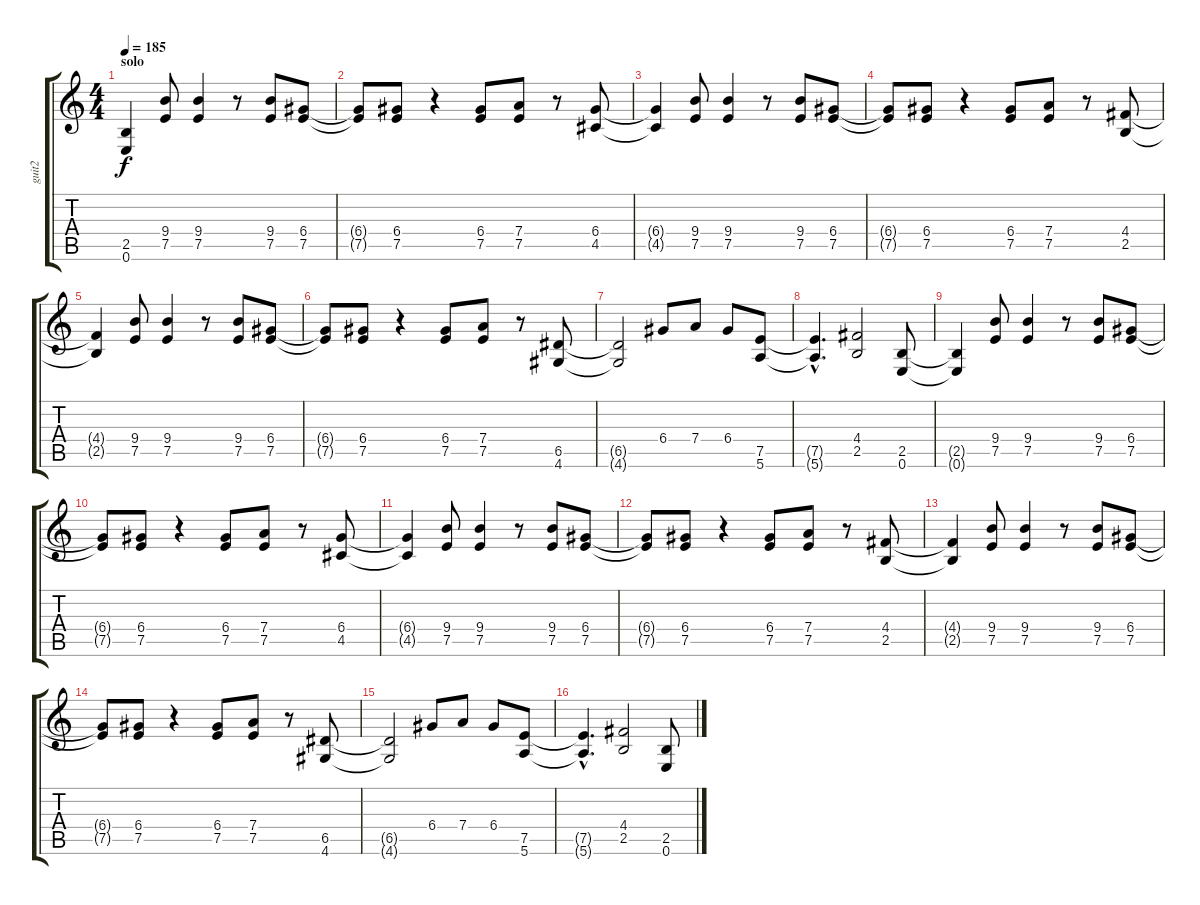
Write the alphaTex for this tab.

\track ("guit2" "guit2") {instrument distortionguitar}
\staff {score tabs}
\tuning (E4 B3 G3 D3 A2 E2) {hide}
\ts (4 4)
\section ("" "solo")
\tempo 185
\clef g2
\ks c
(2.5{t} 0.6{t}).4{dy f} (9.4 7.5).8 (9.4 7.5).4 r.8 (9.4 7.5).8 (6.4 7.5).8 |
(6.4{t} 7.5{t}).8 (6.4 7.5).8 r.4 (6.4 7.5).8 (7.4 7.5).8 r.8 (6.4 4.5).8 |
(6.4{t} 4.5{t}).4 (9.4 7.5).8 (9.4 7.5).4 r.8 (9.4 7.5).8 (6.4 7.5).8 |
(6.4{t} 7.5{t}).8 (6.4 7.5).8 r.4 (6.4 7.5).8 (7.4 7.5).8 r.8 (4.4 2.5).8 |
(4.4{t} 2.5{t}).4 (9.4 7.5).8 (9.4 7.5).4 r.8 (9.4 7.5).8 (6.4 7.5).8 |
(6.4{t} 7.5{t}).8 (6.4 7.5).8 r.4 (6.4 7.5).8 (7.4 7.5).8 r.8 (6.5 4.6).8 |
(6.5{t} 4.6{t}).2 6.4.8 7.4.8 6.4.8 (7.5 5.6).8 |
(7.5{hac t} 5.6{hac t}).4{d} (4.4 2.5).2 (2.5 0.6).8 |
(2.5{t} 0.6{t}).4 (9.4 7.5).8 (9.4 7.5).4 r.8 (9.4 7.5).8 (6.4 7.5).8 |
(6.4{t} 7.5{t}).8 (6.4 7.5).8 r.4 (6.4 7.5).8 (7.4 7.5).8 r.8 (6.4 4.5).8 |
(6.4{t} 4.5{t}).4 (9.4 7.5).8 (9.4 7.5).4 r.8 (9.4 7.5).8 (6.4 7.5).8 |
(6.4{t} 7.5{t}).8 (6.4 7.5).8 r.4 (6.4 7.5).8 (7.4 7.5).8 r.8 (4.4 2.5).8 |
(4.4{t} 2.5{t}).4 (9.4 7.5).8 (9.4 7.5).4 r.8 (9.4 7.5).8 (6.4 7.5).8 |
(6.4{t} 7.5{t}).8 (6.4 7.5).8 r.4 (6.4 7.5).8 (7.4 7.5).8 r.8 (6.5 4.6).8 |
(6.5{t} 4.6{t}).2 6.4.8 7.4.8 6.4.8 (7.5 5.6).8 |
(7.5{hac t} 5.6{hac t}).4{d} (4.4 2.5).2 (2.5 0.6).8
